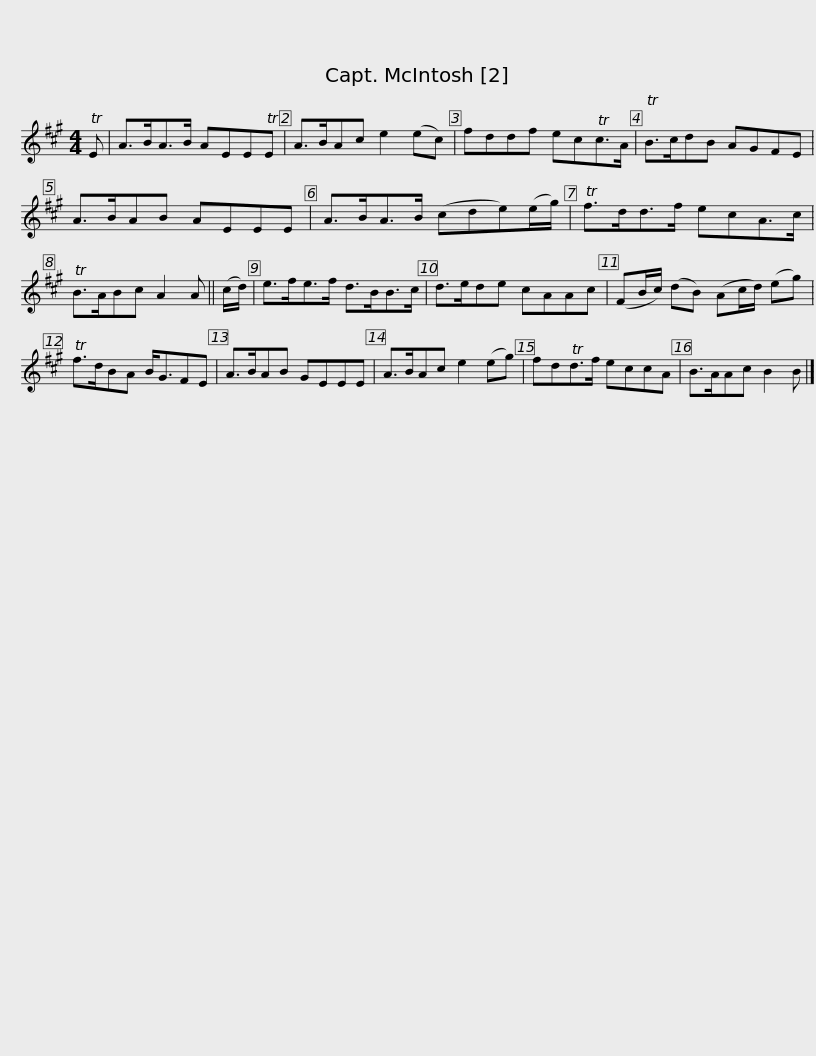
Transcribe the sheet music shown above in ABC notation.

X:1
L:1/8
M:4/4
I:linebreak $
K:A
V:1 treble
V:1
 TE | A>BA>B AEETE | A>BAc e2 (ec) | fddf ecTc>A | TB>cdB AGFE | %5
 A>BAB AEEE |$ A>BA>B (cde)(e/g/) | Tf>dd>f ecA>c | TB>ABc A2 A || (c/d/) | %10
 e>fe>f d>BB>c |$ d>ede cAAc | (FB/c/) (dB) (Ac/d/) (eg) | Tf>dBA B<GFE | A>BAB GEEE | %15
 A>BAc e2 (eg) |$ fdTd>f eccA | B>AAc B2 B |] %18
